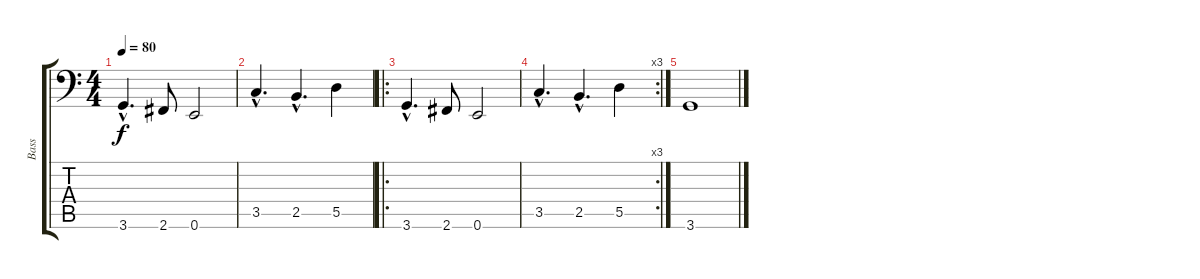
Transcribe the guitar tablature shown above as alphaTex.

\track ("Bass" "Bass") {instrument electricbasspick}
\staff {score tabs}
\tuning (E3 B2 G2 D2 A1 E1) {hide}
\ts (4 4)
\tempo 80
\clef f4
\ks c
3.6{hac}.4{d dy f} 2.6.8 0.6.2 |
3.5{hac}.4{d} 2.5{hac}.4{d} 5.5.4 |
\ro
3.6{hac}.4{d} 2.6.8 0.6.2 |
\rc 3
3.5{hac}.4{d} 2.5{hac}.4{d} 5.5.4 |
3.6.1
